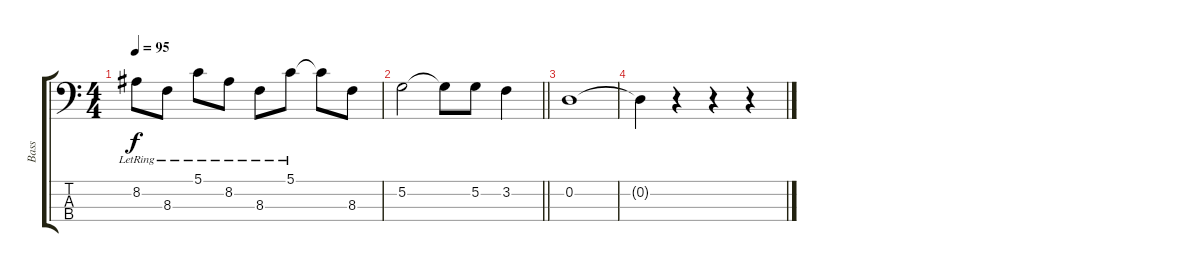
\track ("Bass" "Bass") {instrument slapbass2}
\staff {score tabs}
\tuning (G2 D2 A1 D1) {hide}
\ts (4 4)
\tempo 95
\clef f4
\ks c
8.2{lr}.8{dy f} 8.3{lr}.8 5.1{lr}.8 8.2{lr}.8 8.3{lr}.8 5.1{lr}.8 5.1{t}.8 8.3.8 |
\barLineRight lightlight
5.2.2 5.2{t}.8 5.2.8 3.2.4 |
0.2.1 |
0.2{t}.4 r.4 r.4 r.4
